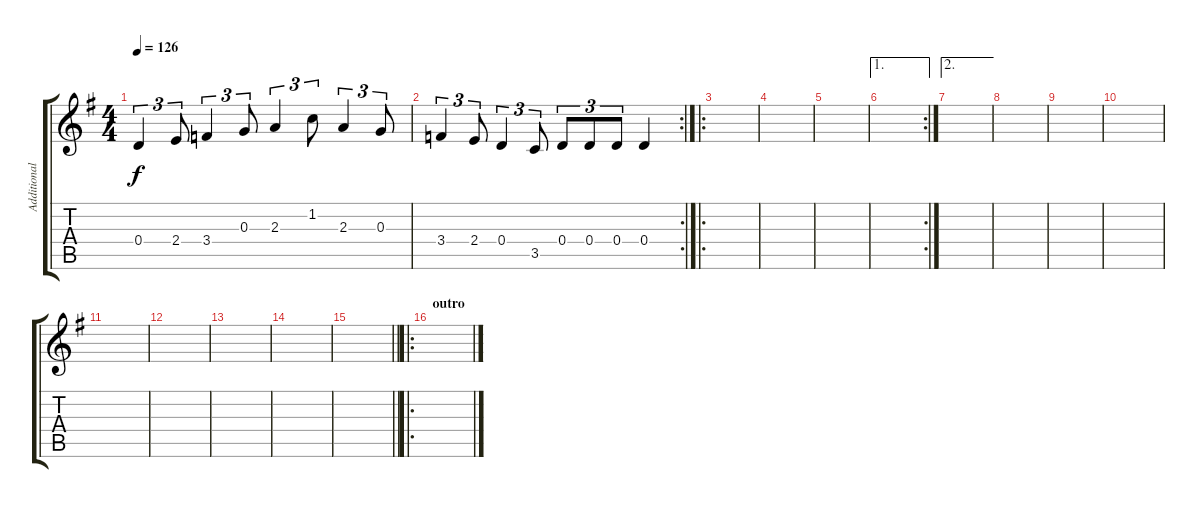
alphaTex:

\track ("Additional One" "Additional") {instrument distortionguitar}
\staff {score tabs}
\tuning (E4 B3 G3 D3 A2 E2) {hide}
\ts (4 4)
\tempo 126
\clef g2
\ks eminor
0.4.4{tu (3 2) dy f} 2.4.8{tu (3 2)} 3.4.4{tu (3 2)} 0.3.8{tu (3 2)} 2.3.4{tu (3 2)} 1.2.8{tu (3 2)} 2.3.4{tu (3 2)} 0.3.8{tu (3 2)} |
\rc 2
3.4.4{tu (3 2)} 2.4.8{tu (3 2)} 0.4.4{tu (3 2)} 3.5.8{tu (3 2)} 0.4.8{tu (3 2)} 0.4.8{tu (3 2)} 0.4.8{tu (3 2)} 0.4.4 |
\ro
|
|
|
\ae 1
\rc 2
|
\ae 2
|
|
|
|
|
|
|
|
\barLineRight lightlight
|
\ro
\section ("" "outro")
